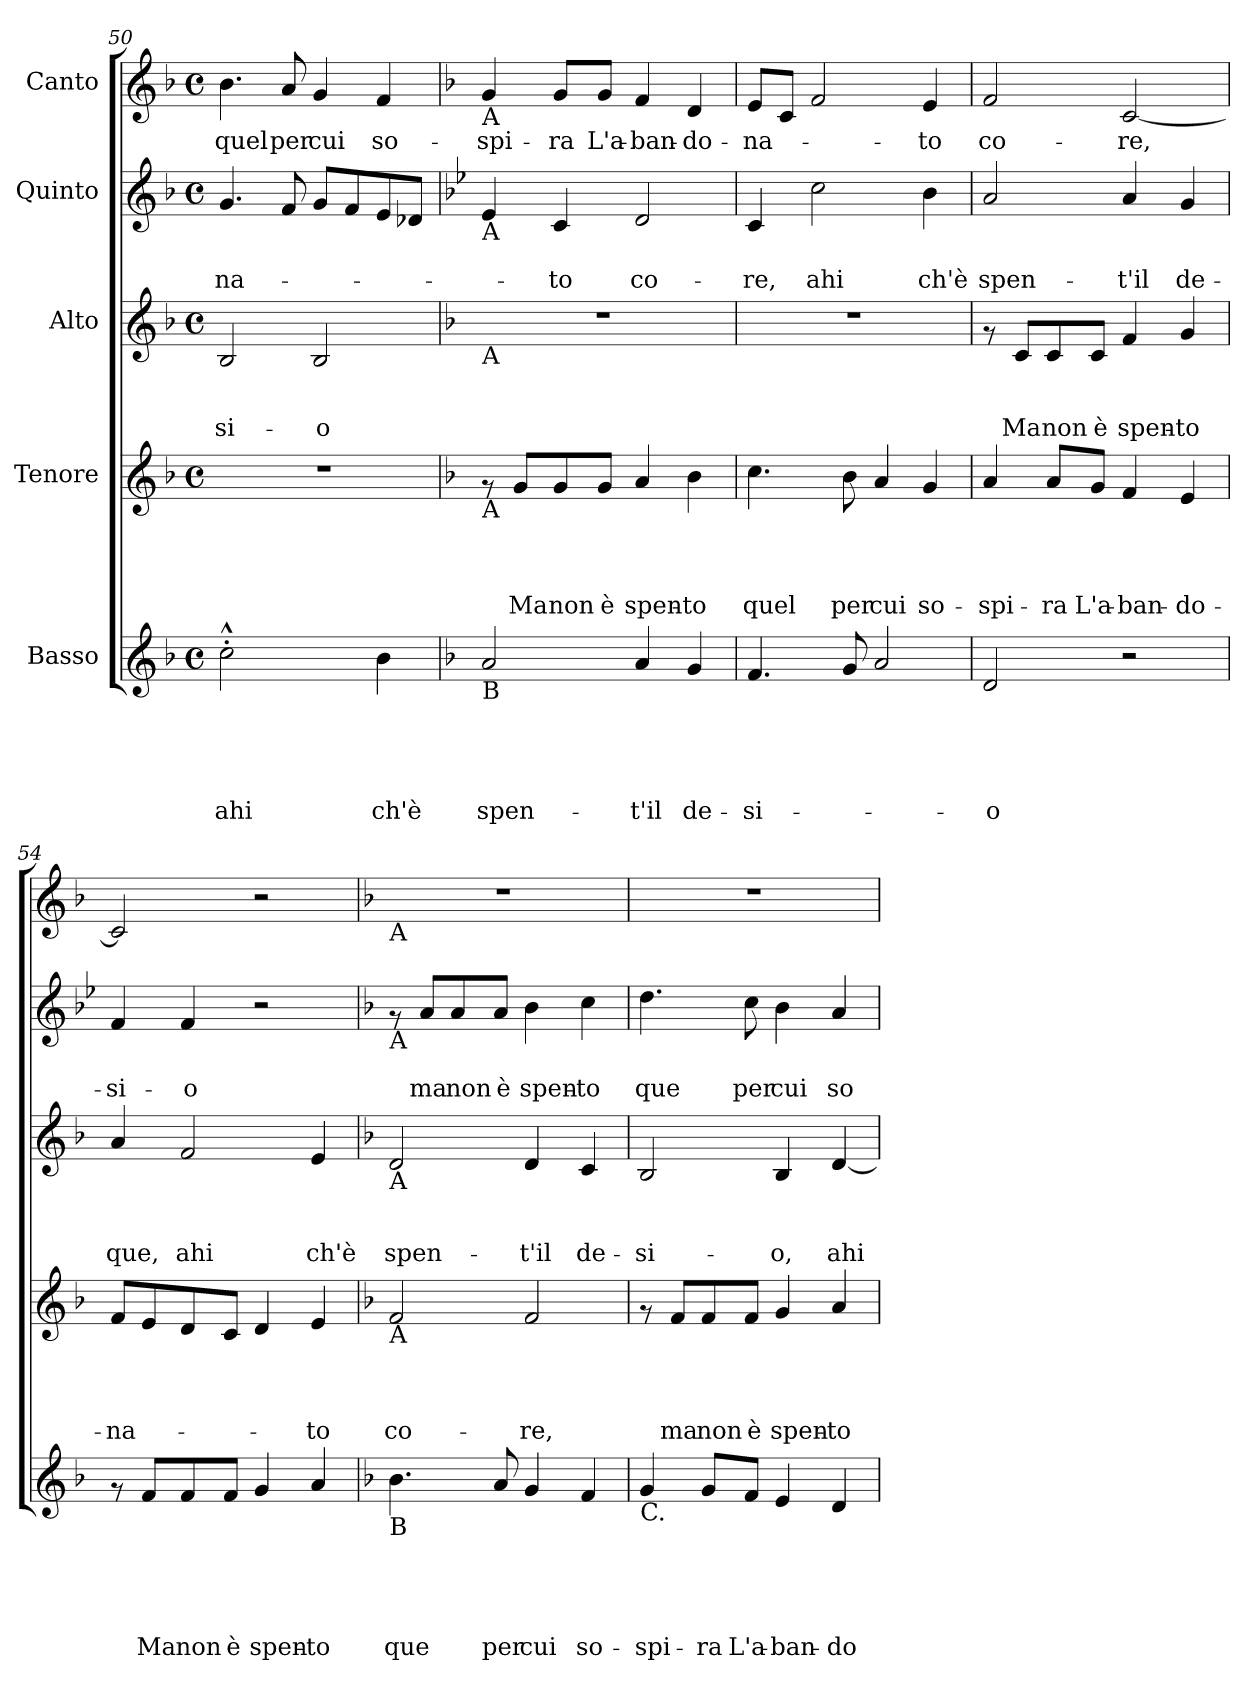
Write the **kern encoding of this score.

**kern	**text	**text	**text	**text	**text	**kern	**text	**text	**text	**text	**kern	**text	**text	**text	**kern	**text	**text	**kern	**text
*part5	*part5	*part5	*part5	*part5	*part5	*part4	*part4	*part4	*part4	*part4	*part3	*part3	*part3	*part3	*part2	*part2	*part2	*part1	*part1
*staff5	*staff5	*staff5	*staff5	*staff5	*staff5	*staff4	*staff4	*staff4	*staff4	*staff4	*staff3	*staff3	*staff3	*staff3	*staff2	*staff2	*staff2	*staff1	*staff1
*I"Basso	*	*	*	*	*	*I"Tenore	*	*	*	*	*I"Alto	*	*	*	*I"Quinto	*	*	*I"Canto	*
*clefG2	*	*	*	*	*	*clefG2	*	*	*	*	*clefG2	*	*	*	*clefG2	*	*	*clefG2	*
*k[b-]	*	*	*	*	*	*k[b-]	*	*	*	*	*k[b-]	*	*	*	*k[b-]	*	*	*k[b-]	*
*F:	*	*	*	*	*	*F:	*	*	*	*	*F:	*	*	*	*F:	*	*	*F:	*
*M4/4	*	*	*	*	*	*M4/4	*	*	*	*	*M4/4	*	*	*	*M4/4	*	*	*M4/4	*
*met(c)	*	*	*	*	*	*met(c)	*	*	*	*	*met(c)	*	*	*	*met(c)	*	*	*met(c)	*
=50	=50	=50	=50	=50	=50	=50	=50	=50	=50	=50	=50	=50	=50	=50	=50	=50	=50	=50	=50
!	!	!	!	!	!LO:LY:b	!	!	!	!	!	!	!	!	!LO:LY:b	!	!	!LO:LY:b	!	!LO:LY:b
2cc^^>'>\	.	.	.	.	ahi	1r	.	.	.	.	2B-/	.	.	-si-	4.g/	.	-na-	4.b-\	quel
!	!	!	!	!	!	!	!	!	!	!	!	!	!	!	!	!	!	!	!LO:LY:b
.	.	.	.	.	.	.	.	.	.	.	.	.	.	.	8f/	.	.	8a/	per
!	!	!	!	!	!	!	!	!	!	!	!	!	!	!LO:LY:b	!	!	!	!	!LO:LY:b
4ryy	.	.	.	.	.	.	.	.	.	.	2B-/	.	.	-o	8g/L	.	.	4g/	cui
.	.	.	.	.	.	.	.	.	.	.	.	.	.	.	8f/	.	.	.	.
!	!	!	!	!	!LO:LY:b	!	!	!	!	!	!	!	!	!	!	!	!	!	!LO:LY:b
4b-\	.	.	.	.	ch'è	.	.	.	.	.	.	.	.	.	8e/	.	.	4f/	so-
.	.	.	.	.	.	.	.	.	.	.	.	.	.	.	8d-X/J	.	.	.	.
!!LO:LB:g=z
=51	=51	=51	=51	=51	=51	=51	=51	=51	=51	=51	=51	=51	=51	=51	=51	=51	=51	=51	=51
*	*	*	*	*	*	*	*	*	*	*	*	*	*	*	*k[b-e-]	*	*	*	*
*	*	*	*	*	*	*	*	*	*	*	*	*	*	*	*B-:	*	*	*	*
!	!	!	!	!	!	!	!	!	!	!	!	!	!	!	!	!	!	!LO:TX:b:t=A	!
!	!	!	!	!	!	!	!	!	!	!	!	!	!	!	!LO:TX:b:t=A	!	!	!	!
!	!	!	!	!	!	!	!	!	!	!	!LO:TX:b:t=A	!	!	!	!	!	!	!	!
!	!	!	!	!	!	!LO:TX:b:t=A	!	!	!	!	!	!	!	!	!	!	!	!	!
!LO:TX:b:t=B	!	!	!	!	!	!	!	!	!	!	!	!	!	!	!	!	!	!	!
!	!	!	!	!	!LO:LY:b	!	!	!	!	!	!	!	!	!	!	!	!	!	!LO:LY:b
2a/	.	.	.	.	spen-	8rf	.	.	.	.	1r	.	.	.	4e-/	.	.	4g/	-spi-
!	!	!	!	!	!	!	!	!	!	!LO:LY:b	!	!	!	!	!	!	!	!	!
.	.	.	.	.	.	8g/L	.	.	.	Ma	.	.	.	.	.	.	.	.	.
!	!	!	!	!	!	!	!	!	!	!LO:LY:b	!	!	!	!	!	!	!LO:LY:b	!	!LO:LY:b
.	.	.	.	.	.	8g/	.	.	.	non	.	.	.	.	4c/	.	-to	8g/L	-ra
!	!	!	!	!	!	!	!	!	!	!LO:LY:b	!	!	!	!	!	!	!	!	!LO:LY:b
.	.	.	.	.	.	8g/J	.	.	.	è	.	.	.	.	.	.	.	8g/J	L'a-
!	!	!	!	!	!LO:LY:b	!	!	!	!	!LO:LY:b	!	!	!	!	!	!	!LO:LY:b	!	!LO:LY:b
4a/	.	.	.	.	-t'il	4a/	.	.	.	spen-	.	.	.	.	2d/	.	co-	4f/	-ban-
!	!	!	!	!	!LO:LY:b	!	!	!	!	!LO:LY:b	!	!	!	!	!	!	!	!	!LO:LY:b
4g/	.	.	.	.	de-	4b-\	.	.	.	-to	.	.	.	.	.	.	.	4d/	-do-
=52	=52	=52	=52	=52	=52	=52	=52	=52	=52	=52	=52	=52	=52	=52	=52	=52	=52	=52	=52
!	!	!	!	!	!LO:LY:b	!	!	!	!	!LO:LY:b	!	!	!	!	!	!	!LO:LY:b	!	!LO:LY:b
4.f/	.	.	.	.	-si-	4.cc\	.	.	.	quel	1r	.	.	.	4c/	.	-re,	8e/L	-na-
.	.	.	.	.	.	.	.	.	.	.	.	.	.	.	.	.	.	8c/J	.
!	!	!	!	!	!	!	!	!	!	!	!	!	!	!	!	!	!LO:LY:b	!	!
.	.	.	.	.	.	.	.	.	.	.	.	.	.	.	2cc\	.	ahi	2f/	.
!	!	!	!	!	!	!	!	!	!	!LO:LY:b	!	!	!	!	!	!	!	!	!
8g/	.	.	.	.	.	8b-\	.	.	.	per	.	.	.	.	.	.	.	.	.
!	!	!	!	!	!	!	!	!	!	!LO:LY:b	!	!	!	!	!	!	!	!	!
2a/	.	.	.	.	.	4a/	.	.	.	cui	.	.	.	.	.	.	.	.	.
!	!	!	!	!	!	!	!	!	!	!LO:LY:b	!	!	!	!	!	!	!LO:LY:b	!	!LO:LY:b
.	.	.	.	.	.	4g/	.	.	.	so-	.	.	.	.	4b-\	.	ch'è	4e/	-to
=53	=53	=53	=53	=53	=53	=53	=53	=53	=53	=53	=53	=53	=53	=53	=53	=53	=53	=53	=53
!	!	!	!	!	!LO:LY:b	!	!	!	!	!LO:LY:b	!	!	!	!	!	!	!LO:LY:b	!	!LO:LY:b
2d/	.	.	.	.	-o	4a/	.	.	.	-spi-	8rf	.	.	.	2a/	.	spen-	2f/	co-
!	!	!	!	!	!	!	!	!	!	!	!	!	!	!LO:LY:b	!	!	!	!	!
.	.	.	.	.	.	.	.	.	.	.	8c/L	.	.	Ma	.	.	.	.	.
!	!	!	!	!	!	!	!	!	!	!LO:LY:b	!	!	!	!LO:LY:b	!	!	!	!	!
.	.	.	.	.	.	8a/L	.	.	.	-ra	8c/	.	.	non	.	.	.	.	.
!	!	!	!	!	!	!	!	!	!	!LO:LY:b	!	!	!	!LO:LY:b	!	!	!	!	!
.	.	.	.	.	.	8g/J	.	.	.	L'a-	8c/J	.	.	è	.	.	.	.	.
!	!	!	!	!	!	!	!	!	!	!LO:LY:b	!	!	!	!LO:LY:b	!	!	!LO:LY:b	!	!LO:LY:b
2r	.	.	.	.	.	4f/	.	.	.	-ban-	4f/	.	.	spen-	4a/	.	-t'il	[<2c/	-re,
!	!	!	!	!	!	!	!	!	!	!LO:LY:b	!	!	!	!LO:LY:b	!	!	!LO:LY:b	!	!
.	.	.	.	.	.	4e/	.	.	.	-do-	4g/	.	.	-to	4g/	.	de-	.	.
=54	=54	=54	=54	=54	=54	=54	=54	=54	=54	=54	=54	=54	=54	=54	=54	=54	=54	=54	=54
!	!	!	!	!	!	!	!	!	!	!LO:LY:b	!	!	!	!LO:LY:b	!	!	!LO:LY:b	!	!
8rf	.	.	.	.	.	8f/L	.	.	.	-na-	4a/	.	.	que,	4f/	.	-si-	2c/]	.
!	!	!	!	!	!LO:LY:b	!	!	!	!	!	!	!	!	!	!	!	!	!	!
8f/L	.	.	.	.	Ma	8e/	.	.	.	.	.	.	.	.	.	.	.	.	.
!	!	!	!	!	!LO:LY:b	!	!	!	!	!	!	!	!	!LO:LY:b	!	!	!LO:LY:b	!	!
8f/	.	.	.	.	non	8d/	.	.	.	.	2f/	.	.	ahi	4f/	.	-o	.	.
!	!	!	!	!	!LO:LY:b	!	!	!	!	!	!	!	!	!	!	!	!	!	!
8f/J	.	.	.	.	è	8c/J	.	.	.	.	.	.	.	.	.	.	.	.	.
!	!	!	!	!	!LO:LY:b	!	!	!	!	!	!	!	!	!	!	!	!	!	!
4g/	.	.	.	.	spen-	4d/	.	.	.	.	.	.	.	.	2r	.	.	2r	.
!	!	!	!	!	!LO:LY:b	!	!	!	!	!LO:LY:b	!	!	!	!LO:LY:b	!	!	!	!	!
4a/	.	.	.	.	-to	4e/	.	.	.	-to	4e/	.	.	ch'è	.	.	.	.	.
!!LO:PB:g=z
=55	=55	=55	=55	=55	=55	=55	=55	=55	=55	=55	=55	=55	=55	=55	=55	=55	=55	=55	=55
*	*	*	*	*	*	*	*	*	*	*	*	*	*	*	*k[b-]	*	*	*	*
*	*	*	*	*	*	*	*	*	*	*	*	*	*	*	*F:	*	*	*	*
!	!	!	!	!	!	!	!	!	!	!	!	!	!	!	!	!	!	!LO:TX:b:t=A	!
!	!	!	!	!	!	!	!	!	!	!	!	!	!	!	!LO:TX:b:t=A	!	!	!	!
!	!	!	!	!	!	!	!	!	!	!	!LO:TX:b:t=A	!	!	!	!	!	!	!	!
!	!	!	!	!	!	!LO:TX:b:t=A	!	!	!	!	!	!	!	!	!	!	!	!	!
!LO:TX:b:t=B	!	!	!	!	!	!	!	!	!	!	!	!	!	!	!	!	!	!	!
!	!	!	!	!	!LO:LY:b	!	!	!	!	!LO:LY:b	!	!	!	!LO:LY:b	!	!	!	!	!
4.b-\	.	.	.	.	que	2f/	.	.	.	co-	2d/	.	.	spen-	8rf	.	.	1r	.
!	!	!	!	!	!	!	!	!	!	!	!	!	!	!	!	!	!LO:LY:b	!	!
.	.	.	.	.	.	.	.	.	.	.	.	.	.	.	8a/L	.	ma	.	.
!	!	!	!	!	!	!	!	!	!	!	!	!	!	!	!	!	!LO:LY:b	!	!
.	.	.	.	.	.	.	.	.	.	.	.	.	.	.	8a/	.	non	.	.
!	!	!	!	!	!LO:LY:b	!	!	!	!	!	!	!	!	!	!	!	!LO:LY:b	!	!
8a/	.	.	.	.	per	.	.	.	.	.	.	.	.	.	8a/J	.	è	.	.
!	!	!	!	!	!LO:LY:b	!	!	!	!	!LO:LY:b	!	!	!	!LO:LY:b	!	!	!LO:LY:b	!	!
4g/	.	.	.	.	cui	2f/	.	.	.	-re,	4d/	.	.	-t'il	4b-\	.	spen-	.	.
!	!	!	!	!	!LO:LY:b	!	!	!	!	!	!	!	!	!LO:LY:b	!	!	!LO:LY:b	!	!
4f/	.	.	.	.	so-	.	.	.	.	.	4c/	.	.	de-	4cc\	.	-to	.	.
=56	=56	=56	=56	=56	=56	=56	=56	=56	=56	=56	=56	=56	=56	=56	=56	=56	=56	=56	=56
!LO:TX:b:t=C.	!	!	!	!	!	!	!	!	!	!	!	!	!	!	!	!	!	!	!
!	!	!	!	!	!LO:LY:b	!	!	!	!	!	!	!	!	!LO:LY:b	!	!	!LO:LY:b	!	!
4g/	.	.	.	.	-spi-	8rf	.	.	.	.	2B-/	.	.	-si-	4.dd\	.	que	1r	.
!	!	!	!	!	!	!	!	!	!	!LO:LY:b	!	!	!	!	!	!	!	!	!
.	.	.	.	.	.	8f/L	.	.	.	ma	.	.	.	.	.	.	.	.	.
!	!	!	!	!	!LO:LY:b	!	!	!	!	!LO:LY:b	!	!	!	!	!	!	!	!	!
8g/L	.	.	.	.	-ra	8f/	.	.	.	non	.	.	.	.	.	.	.	.	.
!	!	!	!	!	!LO:LY:b	!	!	!	!	!LO:LY:b	!	!	!	!	!	!	!LO:LY:b	!	!
8f/J	.	.	.	.	L'a-	8f/J	.	.	.	è	.	.	.	.	8cc\	.	per	.	.
!	!	!	!	!	!LO:LY:b	!	!	!	!	!LO:LY:b	!	!	!	!LO:LY:b	!	!	!LO:LY:b	!	!
4e/	.	.	.	.	-ban-	4g/	.	.	.	spen-	4B-/	.	.	-o,	4b-\	.	cui	.	.
!	!	!	!	!	!LO:LY:b	!	!	!	!	!LO:LY:b	!	!	!	!LO:LY:b	!	!	!LO:LY:b	!	!
4d/	.	.	.	.	-do-	4a/	.	.	.	-to	[<4d/	.	.	ahi	4a/	.	so-	.	.
=	=	=	=	=	=	=	=	=	=	=	=	=	=	=	=	=	=	=	=
*-	*-	*-	*-	*-	*-	*-	*-	*-	*-	*-	*-	*-	*-	*-	*-	*-	*-	*-	*-
